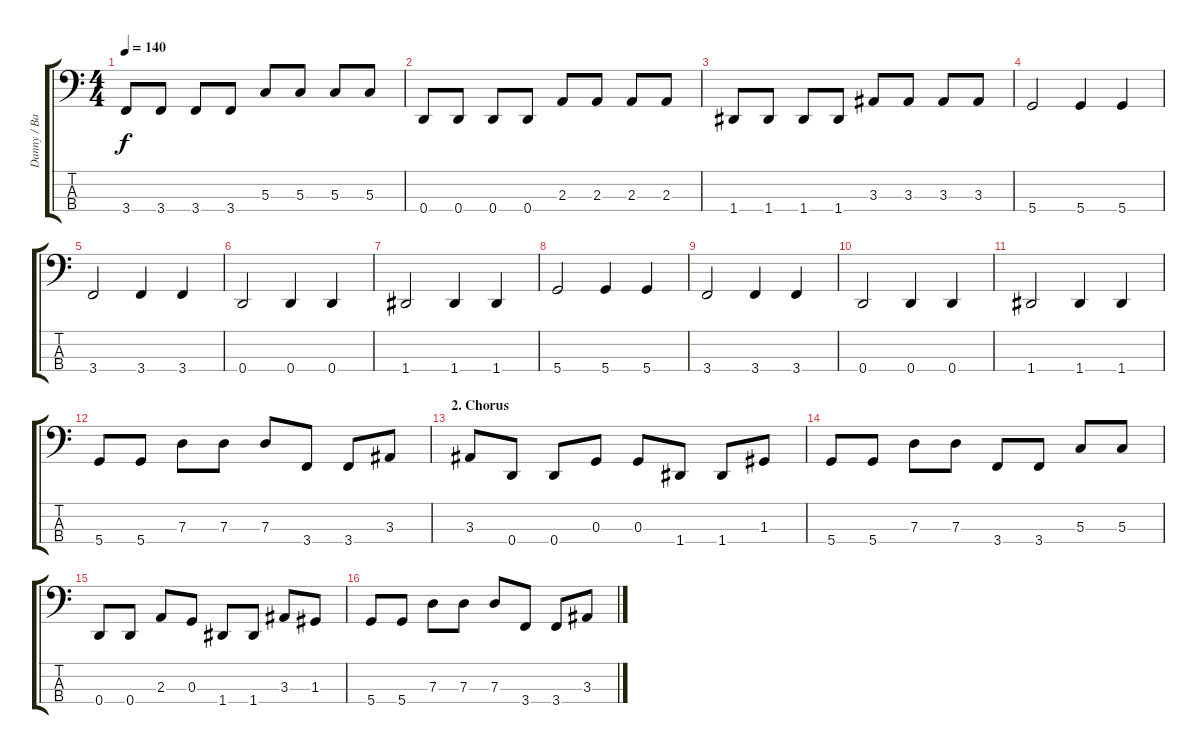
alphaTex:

\track ("Danny / Bass" "Danny / Ba") {instrument electricbasspick}
\staff {score tabs}
\tuning (F2 C2 G1 D1) {hide}
\ts (4 4)
\tempo 140
\clef f4
\ks c
3.4.8{dy f} 3.4.8 3.4.8 3.4.8 5.3.8 5.3.8 5.3.8 5.3.8 |
0.4.8 0.4.8 0.4.8 0.4.8 2.3.8 2.3.8 2.3.8 2.3.8 |
1.4.8 1.4.8 1.4.8 1.4.8 3.3.8 3.3.8 3.3.8 3.3.8 |
5.4.2 5.4.4 5.4.4 |
3.4.2 3.4.4 3.4.4 |
0.4.2 0.4.4 0.4.4 |
1.4.2 1.4.4 1.4.4 |
5.4.2 5.4.4 5.4.4 |
3.4.2 3.4.4 3.4.4 |
0.4.2 0.4.4 0.4.4 |
1.4.2 1.4.4 1.4.4 |
5.4.8 5.4.8 7.3.8 7.3.8 7.3.8 3.4.8 3.4.8 3.3.8 |
\section ("" "2. Chorus")
3.3.8 0.4.8 0.4.8 0.3.8 0.3.8 1.4.8 1.4.8 1.3.8 |
5.4.8 5.4.8 7.3.8 7.3.8 3.4.8 3.4.8 5.3.8 5.3.8 |
0.4.8 0.4.8 2.3.8 0.3.8 1.4.8 1.4.8 3.3.8 1.3.8 |
5.4.8 5.4.8 7.3.8 7.3.8 7.3.8 3.4.8 3.4.8 3.3.8
